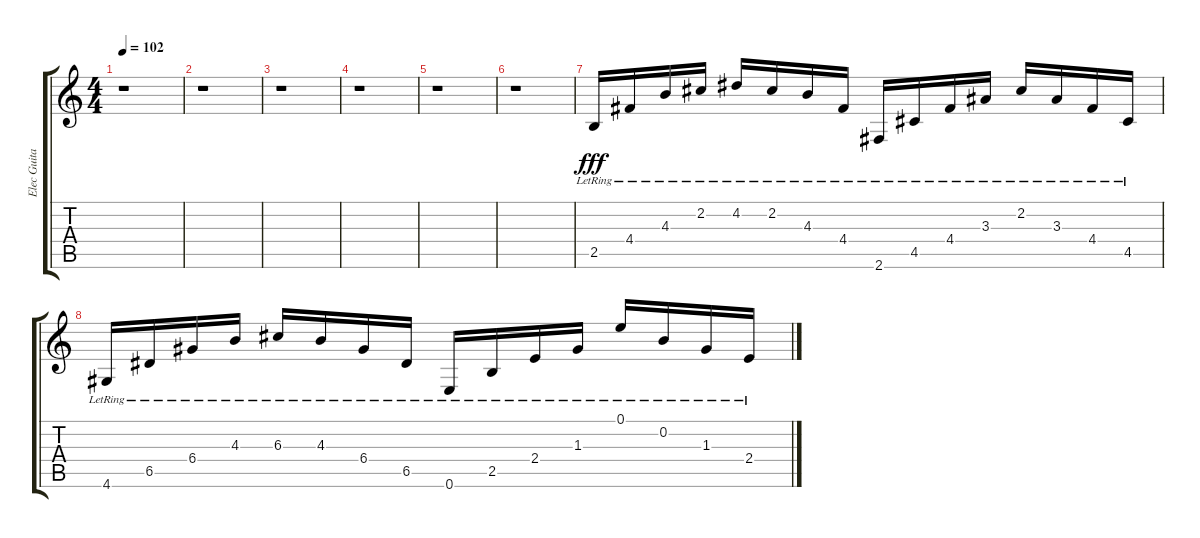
\track ("Elec Guitar" "Elec Guita") {instrument electricguitarclean}
\staff {score tabs}
\tuning (E4 B3 G3 D3 A2 E2) {hide}
\ts (4 4)
\tempo 102
\clef g2
\ks c
r.1{dy fff} |
r.1 |
r.1 |
r.1 |
r.1 |
r.1 |
2.5{lr}.16{volume 7} 4.4{lr}.16 4.3{lr}.16 2.2{lr}.16 4.2{lr}.16 2.2{lr}.16 4.3{lr}.16 4.4{lr}.16 2.6{lr}.16 4.5{lr}.16 4.4{lr}.16 3.3{lr}.16 2.2{lr}.16 3.3{lr}.16 4.4{lr}.16 4.5{lr}.16 |
4.6{lr}.16 6.5{lr}.16 6.4{lr}.16 4.3{lr}.16 6.3{lr}.16 4.3{lr}.16 6.4{lr}.16 6.5{lr}.16 0.6{lr}.16 2.5{lr}.16 2.4{lr}.16 1.3{lr}.16 0.1{lr}.16 0.2{lr}.16 1.3{lr}.16 2.4{lr}.16
